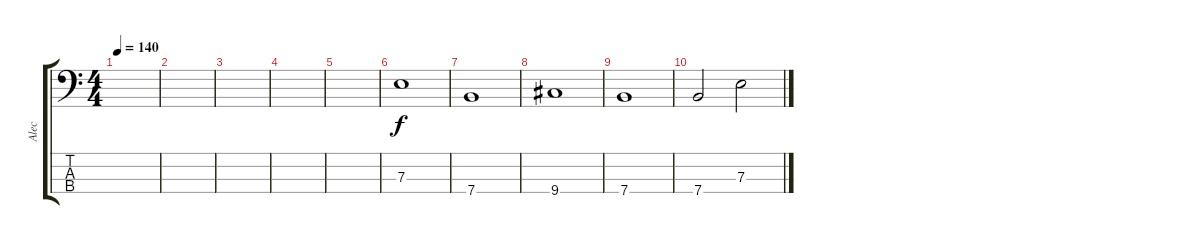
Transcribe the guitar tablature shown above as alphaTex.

\track ("Alec" "Alec") {instrument electricbassfinger}
\staff {score tabs}
\tuning (G2 D2 A1 E1) {hide}
\ts (4 4)
\tempo 140
\clef f4
\ks c
|
|
|
|
|
7.3.1 |
7.4.1 |
9.4.1 |
7.4.1 |
7.4.2 7.3.2
